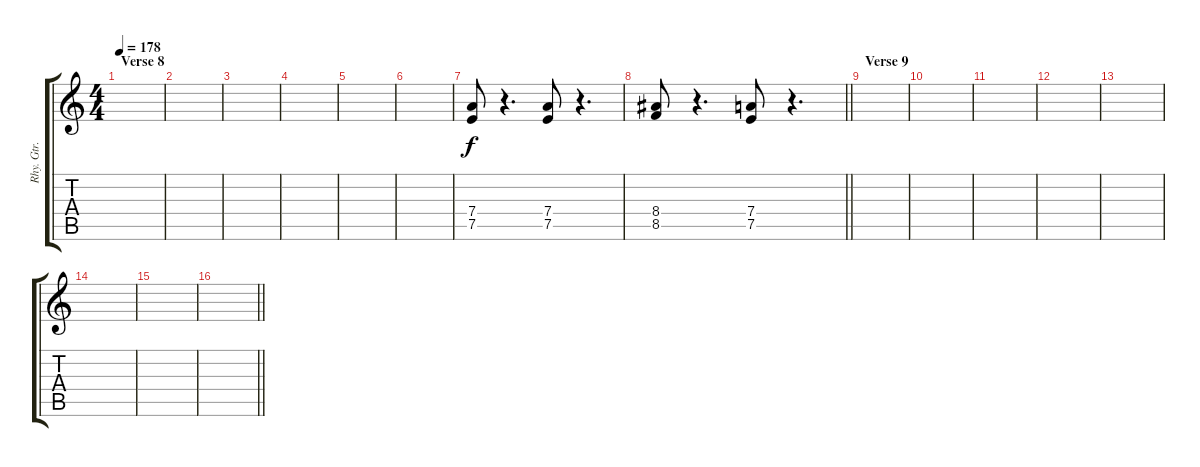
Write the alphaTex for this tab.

\track ("Rhy. Gtr. 1" "Rhy. Gtr. ") {instrument distortionguitar}
\staff {score tabs}
\tuning (E4 B3 G3 D3 A2 D2) {hide}
\ts (4 4)
\section ("" "Verse 8")
\tempo 178
\clef g2
\ks c
|
|
|
|
|
|
(7.4 7.5).8 r.4{d} (7.4 7.5).8 r.4{d} |
\barLineRight lightlight
(8.4 8.5).8 r.4{d} (7.4 7.5).8 r.4{d} |
\section ("" "Verse 9")
|
|
|
|
|
|
|
\barLineRight lightlight
